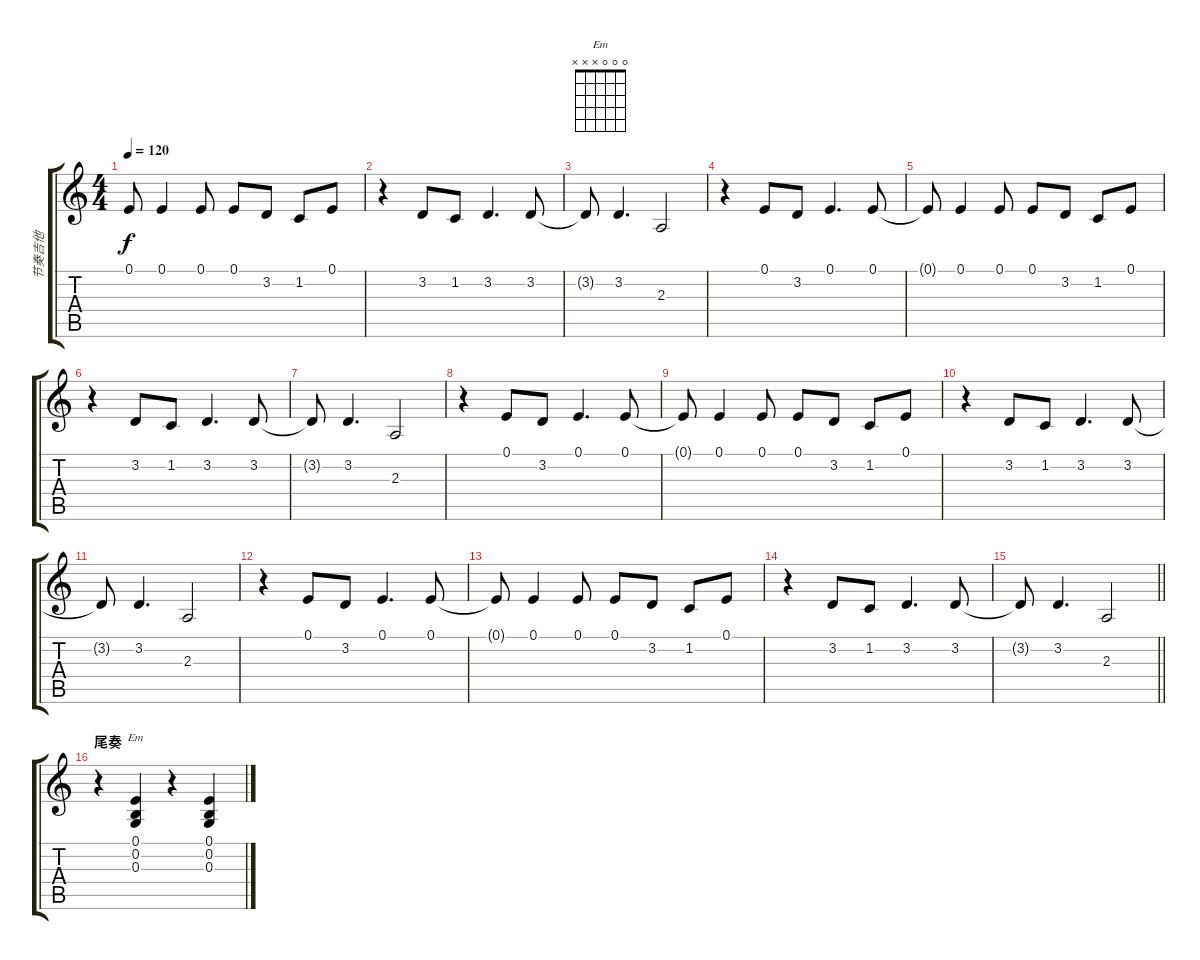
\track ("节奏吉他" "节奏吉他") {instrument koto}
\staff {score tabs}
\tuning (E4 B3 G3 D3 A2 E2) {hide}
\chord ("Em" 0 0 0 x x x)
\ts (4 4)
\tempo 120
\clef g2
\ks c
0.1{t}.8{dy f} 0.1.4 0.1.8 0.1.8 3.2.8 1.2.8 0.1.8 |
r.4 3.2.8 1.2.8 3.2.4{d} 3.2.8 |
3.2{t}.8 3.2.4{d} 2.3.2 |
r.4 0.1.8 3.2.8 0.1.4{d} 0.1.8 |
0.1{t}.8 0.1.4 0.1.8 0.1.8 3.2.8 1.2.8 0.1.8 |
r.4 3.2.8 1.2.8 3.2.4{d} 3.2.8 |
3.2{t}.8 3.2.4{d} 2.3.2 |
r.4 0.1.8 3.2.8 0.1.4{d} 0.1.8 |
0.1{t}.8 0.1.4 0.1.8 0.1.8 3.2.8 1.2.8 0.1.8 |
r.4 3.2.8 1.2.8 3.2.4{d} 3.2.8 |
3.2{t}.8 3.2.4{d} 2.3.2 |
r.4 0.1.8 3.2.8 0.1.4{d} 0.1.8 |
0.1{t}.8 0.1.4 0.1.8 0.1.8 3.2.8 1.2.8 0.1.8 |
r.4 3.2.8 1.2.8 3.2.4{d} 3.2.8 |
\barLineRight lightlight
3.2{t}.8 3.2.4{d} 2.3.2 |
\section ("" "尾奏")
r.4{instrument acousticguitarsteel} (0.1 0.2 0.3).4{ch "Em"} r.4 (0.1 0.2 0.3).4
